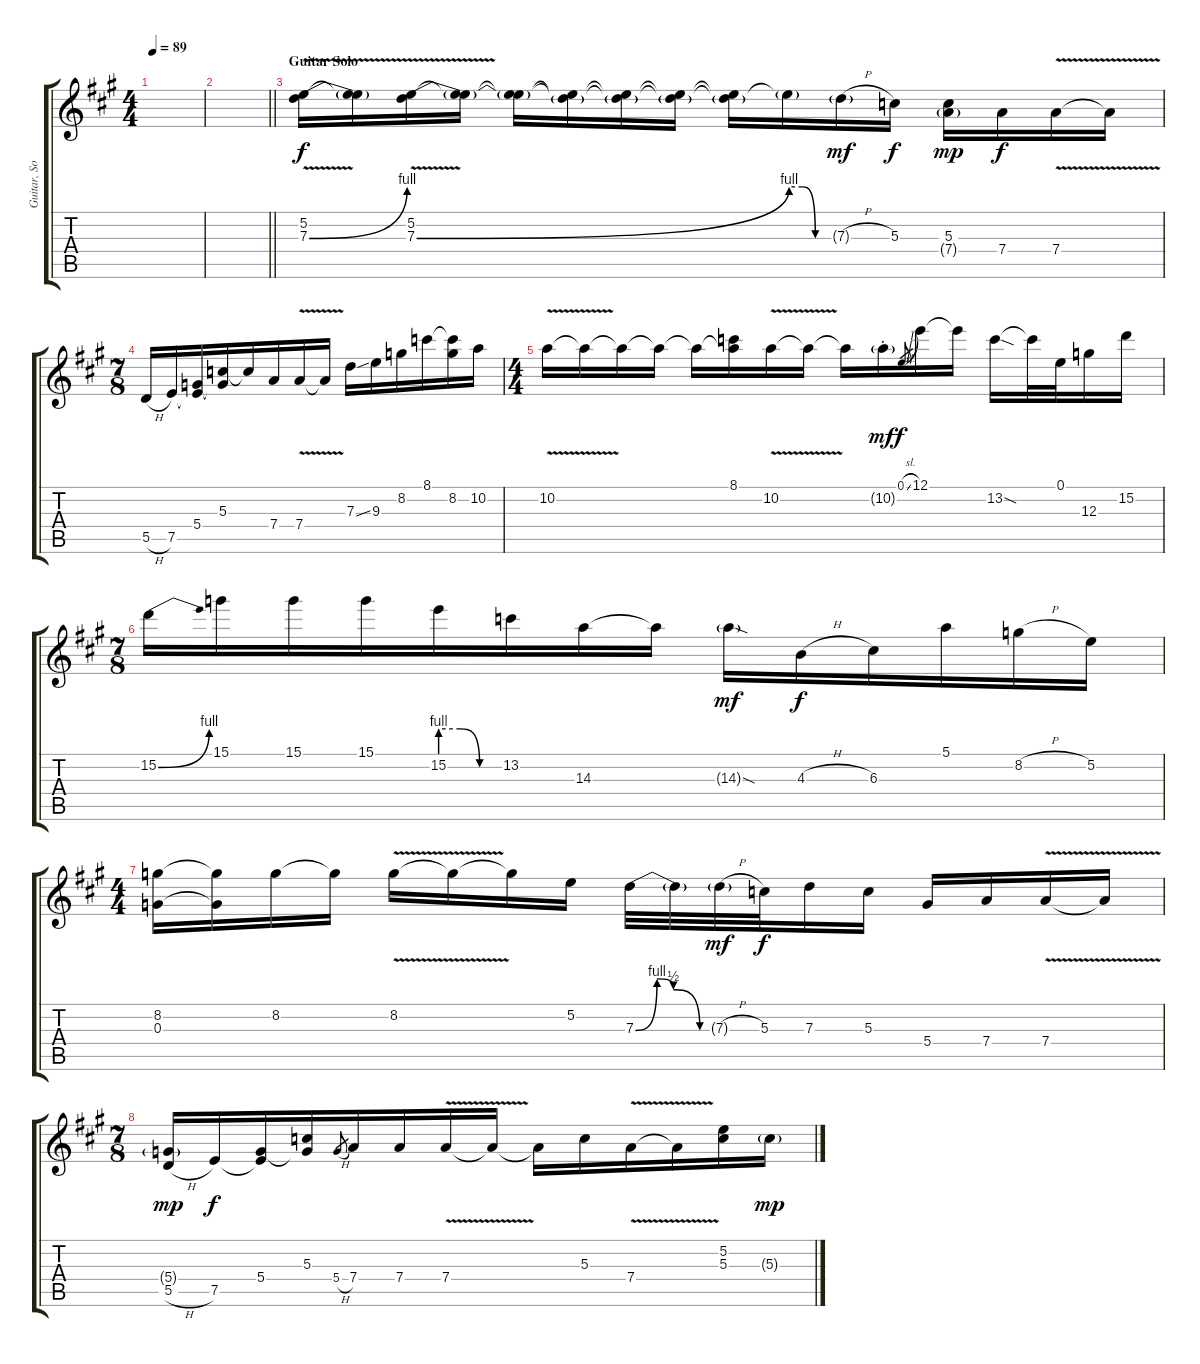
\track ("Guitar, Solo/Fills" "Guitar, So") {instrument distortionguitar}
\staff {score tabs}
\tuning (E4 B3 G3 D3 A2 E2) {hide}
\ts (4 4)
\tempo 89
\clef g2
\ks a
|
\barLineRight lightlight
|
\section ("" "Guitar Solo")
(5.2 7.3{be (bend 0 0 60 4) v}).16{volume 15} (5.2{t} 7.3{t}).16 (5.2 7.3{be (bend 0 0 60 4) v}).16 (5.2{t} 7.3{t}).16 (5.2{t} 7.3{t}).16 (5.2{t} 7.3{t}).16 (5.2{t} 7.3{t}).16 (5.2{t} 7.3{t}).16 (5.2{t} 7.3{t}).16 7.3{be (custom 0 4 20 4 40 0 60 0) t}.16 7.3{h g}.16{dy mf} 5.3.16{dy f} (5.3 7.4{g}).16{dy mp} 7.4.16{dy f} 7.4{v}.16 7.4{t}.16 |
\ts (7 8)
5.5{h}.16 7.5.16 (5.4 7.5{t}).16 (5.3 5.4{t}).16 5.3{t}.16 7.4.16 7.4{v}.16 7.4{t}.16 7.3{ss}.16 9.3.16 8.2.16 8.1.16 (8.1{t} 8.2).16 10.2.16 |
\ts (4 4)
10.2{v}.16 10.2{t}.16 10.2{t}.16 10.2{t}.16 10.2{t}.16 (8.1 10.2{t}).16 10.2{v}.16 10.2{t}.16 10.2{t}.16 10.2{g st}.16{dy mf} 0.1{sl}.8{gr dy f} 12.1.16 12.1{t}.16 13.2{sod}.16 13.2{t}.32 0.1.32 12.3.16 15.2.16 |
\ts (7 8)
15.2{be (bend 0 0 60 4)}.16 15.1.16 15.1.16 15.1.16 15.2{be (custom 0 4 20 4 40 0 60 0)}.16 13.2.16 14.3.16 14.3{t}.16 14.3{sod g}.16{dy mf} 4.3{h}.16{dy f} 6.3.16 5.1.16 8.2{h}.16 5.2.16 |
\ts (4 4)
(8.2 0.3).16 (8.2{t} 0.3{t}).16 8.2.16 8.2{t}.16 8.2{v}.16 8.2{t}.16 8.2{t}.16 5.2.16 7.3{be (custom 0 0 17 4 30 2 51 0 60 0)}.32 7.3{t}.32 7.3{h g}.32{dy mf} 5.3.32{dy f} 7.3.16 5.3.16 5.4.16 7.4.16 7.4{v}.16 7.4{t}.16 |
\ts (7 8)
(5.4{g} 5.5{h}).16{dy mp} 7.5.16{dy f} (5.4 7.5{t}).16 (5.3 5.4{t}).16 5.4{h}.8{gr} 7.4.16 7.4.16 7.4{v}.16 7.4{t}.16 7.4{t}.16 5.3.16 7.4{v}.16 7.4{t}.16 (5.2 5.3).16 5.3{g}.16{dy mp}
